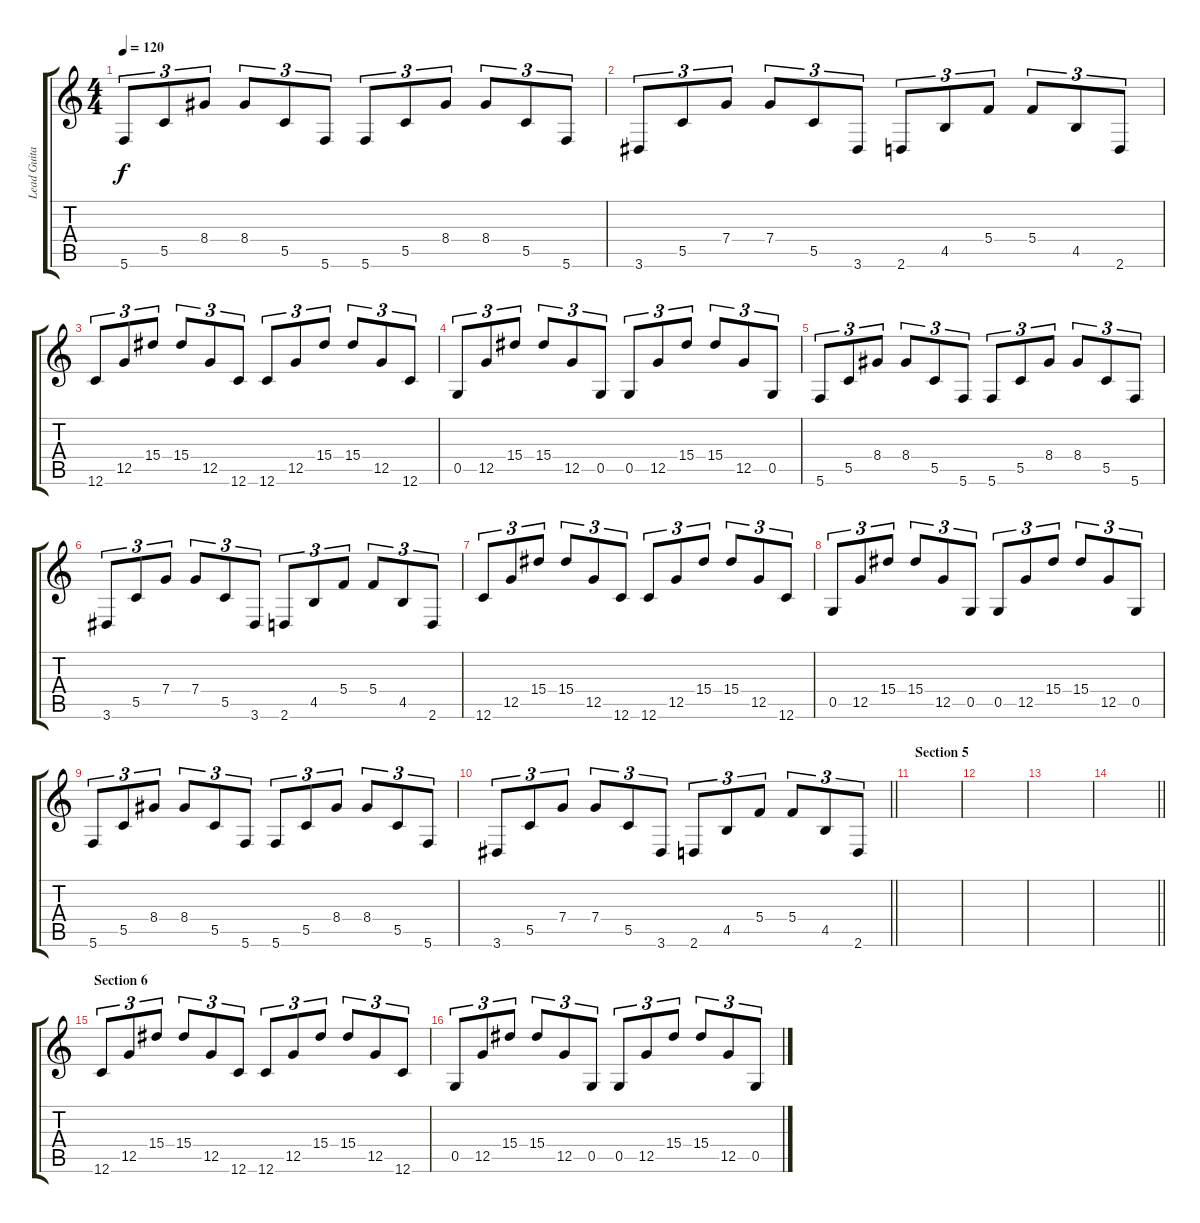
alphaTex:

\track ("Lead Guitar 6" "Lead Guita") {instrument overdrivenguitar}
\staff {score tabs}
\tuning (D4 A3 F3 C3 G2 C2) {hide}
\ts (4 4)
\tempo 120
\clef g2
\ks c
5.6.8{tu (3 2) dy f} 5.5.8{tu (3 2)} 8.4.8{tu (3 2)} 8.4.8{tu (3 2)} 5.5.8{tu (3 2)} 5.6.8{tu (3 2)} 5.6.8{tu (3 2)} 5.5.8{tu (3 2)} 8.4.8{tu (3 2)} 8.4.8{tu (3 2)} 5.5.8{tu (3 2)} 5.6.8{tu (3 2)} |
3.6.8{tu (3 2)} 5.5.8{tu (3 2)} 7.4.8{tu (3 2)} 7.4.8{tu (3 2)} 5.5.8{tu (3 2)} 3.6.8{tu (3 2)} 2.6.8{tu (3 2)} 4.5.8{tu (3 2)} 5.4.8{tu (3 2)} 5.4.8{tu (3 2)} 4.5.8{tu (3 2)} 2.6.8{tu (3 2)} |
12.6.8{tu (3 2)} 12.5.8{tu (3 2)} 15.4.8{tu (3 2)} 15.4.8{tu (3 2)} 12.5.8{tu (3 2)} 12.6.8{tu (3 2)} 12.6.8{tu (3 2)} 12.5.8{tu (3 2)} 15.4.8{tu (3 2)} 15.4.8{tu (3 2)} 12.5.8{tu (3 2)} 12.6.8{tu (3 2)} |
0.5.8{tu (3 2)} 12.5.8{tu (3 2)} 15.4.8{tu (3 2)} 15.4.8{tu (3 2)} 12.5.8{tu (3 2)} 0.5.8{tu (3 2)} 0.5.8{tu (3 2)} 12.5.8{tu (3 2)} 15.4.8{tu (3 2)} 15.4.8{tu (3 2)} 12.5.8{tu (3 2)} 0.5.8{tu (3 2)} |
5.6.8{tu (3 2)} 5.5.8{tu (3 2)} 8.4.8{tu (3 2)} 8.4.8{tu (3 2)} 5.5.8{tu (3 2)} 5.6.8{tu (3 2)} 5.6.8{tu (3 2)} 5.5.8{tu (3 2)} 8.4.8{tu (3 2)} 8.4.8{tu (3 2)} 5.5.8{tu (3 2)} 5.6.8{tu (3 2)} |
3.6.8{tu (3 2)} 5.5.8{tu (3 2)} 7.4.8{tu (3 2)} 7.4.8{tu (3 2)} 5.5.8{tu (3 2)} 3.6.8{tu (3 2)} 2.6.8{tu (3 2)} 4.5.8{tu (3 2)} 5.4.8{tu (3 2)} 5.4.8{tu (3 2)} 4.5.8{tu (3 2)} 2.6.8{tu (3 2)} |
12.6.8{tu (3 2)} 12.5.8{tu (3 2)} 15.4.8{tu (3 2)} 15.4.8{tu (3 2)} 12.5.8{tu (3 2)} 12.6.8{tu (3 2)} 12.6.8{tu (3 2)} 12.5.8{tu (3 2)} 15.4.8{tu (3 2)} 15.4.8{tu (3 2)} 12.5.8{tu (3 2)} 12.6.8{tu (3 2)} |
0.5.8{tu (3 2)} 12.5.8{tu (3 2)} 15.4.8{tu (3 2)} 15.4.8{tu (3 2)} 12.5.8{tu (3 2)} 0.5.8{tu (3 2)} 0.5.8{tu (3 2)} 12.5.8{tu (3 2)} 15.4.8{tu (3 2)} 15.4.8{tu (3 2)} 12.5.8{tu (3 2)} 0.5.8{tu (3 2)} |
5.6.8{tu (3 2)} 5.5.8{tu (3 2)} 8.4.8{tu (3 2)} 8.4.8{tu (3 2)} 5.5.8{tu (3 2)} 5.6.8{tu (3 2)} 5.6.8{tu (3 2)} 5.5.8{tu (3 2)} 8.4.8{tu (3 2)} 8.4.8{tu (3 2)} 5.5.8{tu (3 2)} 5.6.8{tu (3 2)} |
\barLineRight lightlight
3.6.8{tu (3 2)} 5.5.8{tu (3 2)} 7.4.8{tu (3 2)} 7.4.8{tu (3 2)} 5.5.8{tu (3 2)} 3.6.8{tu (3 2)} 2.6.8{tu (3 2)} 4.5.8{tu (3 2)} 5.4.8{tu (3 2)} 5.4.8{tu (3 2)} 4.5.8{tu (3 2)} 2.6.8{tu (3 2)} |
\section ("" "Section 5")
|
|
|
\barLineRight lightlight
|
\section ("" "Section 6")
12.6.8{tu (3 2)} 12.5.8{tu (3 2)} 15.4.8{tu (3 2)} 15.4.8{tu (3 2)} 12.5.8{tu (3 2)} 12.6.8{tu (3 2)} 12.6.8{tu (3 2)} 12.5.8{tu (3 2)} 15.4.8{tu (3 2)} 15.4.8{tu (3 2)} 12.5.8{tu (3 2)} 12.6.8{tu (3 2)} |
0.5.8{tu (3 2)} 12.5.8{tu (3 2)} 15.4.8{tu (3 2)} 15.4.8{tu (3 2)} 12.5.8{tu (3 2)} 0.5.8{tu (3 2)} 0.5.8{tu (3 2)} 12.5.8{tu (3 2)} 15.4.8{tu (3 2)} 15.4.8{tu (3 2)} 12.5.8{tu (3 2)} 0.5.8{tu (3 2)}
